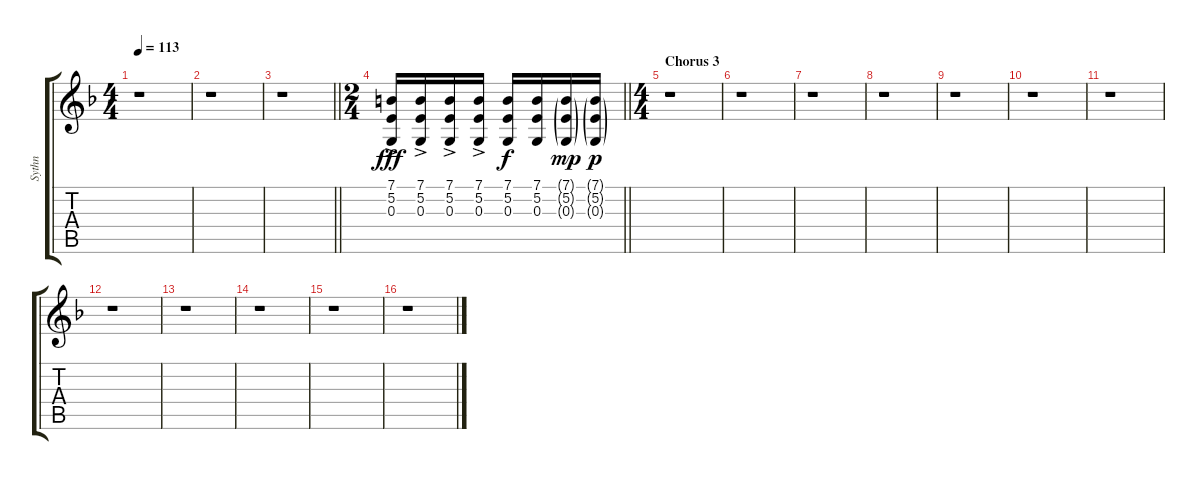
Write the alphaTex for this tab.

\track ("Sythn" "Sythn") {instrument pad3polysynth}
\staff {score tabs}
\tuning (E4 B3 G3 D3 A2 D2) {hide}
\ts (4 4)
\tempo 113
\clef g2
\ks f
r.1{dy mp} |
r.1 |
\barLineRight lightlight
r.1 |
\ts (2 4)
\barLineRight lightlight
(7.1{ac} 5.2{ac} 0.3{ac}).16{dy fff instrument pad2warm} (7.1{ac} 5.2{ac} 0.3{ac}).16 (7.1{ac} 5.2{ac} 0.3{ac}).16{instrument pad3polysynth} (7.1{ac} 5.2{ac} 0.3{ac}).16 (7.1 5.2 0.3).16{dy f} (7.1 5.2 0.3).16 (7.1{g} 5.2{g} 0.3{g}).16{dy mp} (7.1{g} 5.2{g} 0.3{g}).16{dy p} |
\ts (4 4)
\section ("" "Chorus 3")
r.1 |
r.1 |
r.1 |
r.1 |
r.1 |
r.1 |
r.1 |
r.1 |
r.1 |
r.1 |
r.1 |
r.1
